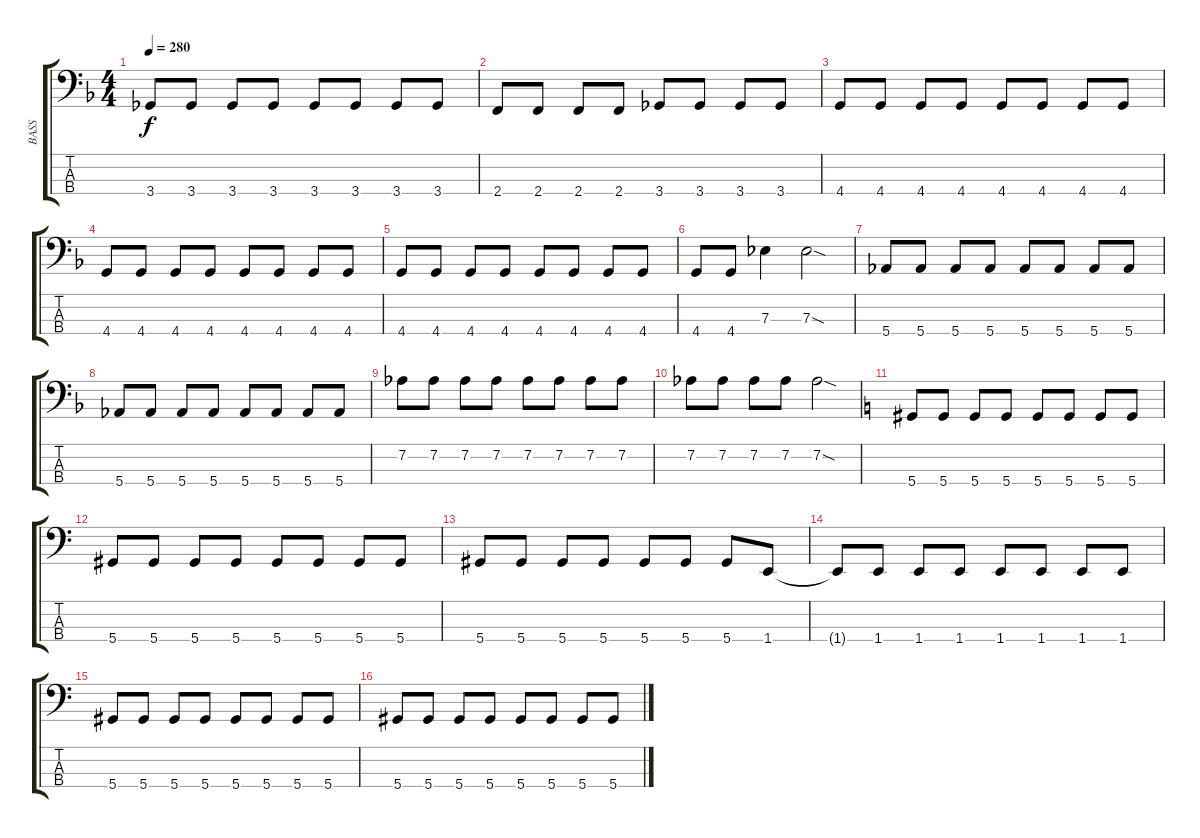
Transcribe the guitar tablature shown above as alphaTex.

\track ("BASS" "BASS") {instrument electricbassfinger}
\staff {score tabs}
\tuning (Gb2 Db2 Ab1 Eb1) {hide}
\ts (4 4)
\tempo 280
\clef f4
\ks dminor
3.4.8{dy f} 3.4.8 3.4.8 3.4.8 3.4.8 3.4.8 3.4.8 3.4.8 |
2.4.8 2.4.8 2.4.8 2.4.8 3.4.8 3.4.8 3.4.8 3.4.8 |
4.4.8 4.4.8 4.4.8 4.4.8 4.4.8 4.4.8 4.4.8 4.4.8 |
4.4.8 4.4.8 4.4.8 4.4.8 4.4.8 4.4.8 4.4.8 4.4.8 |
4.4.8 4.4.8 4.4.8 4.4.8 4.4.8 4.4.8 4.4.8 4.4.8 |
4.4.8 4.4.8 7.3.4 7.3{sod}.2 |
5.4.8 5.4.8 5.4.8 5.4.8 5.4.8 5.4.8 5.4.8 5.4.8 |
5.4.8 5.4.8 5.4.8 5.4.8 5.4.8 5.4.8 5.4.8 5.4.8 |
7.2.8 7.2.8 7.2.8 7.2.8 7.2.8 7.2.8 7.2.8 7.2.8 |
7.2.8 7.2.8 7.2.8 7.2.8 7.2{sod}.2 |
\ks c
5.4.8 5.4.8 5.4.8 5.4.8 5.4.8 5.4.8 5.4.8 5.4.8 |
5.4.8 5.4.8 5.4.8 5.4.8 5.4.8 5.4.8 5.4.8 5.4.8 |
5.4.8 5.4.8 5.4.8 5.4.8 5.4.8 5.4.8 5.4.8 1.4.8 |
1.4{t}.8 1.4.8 1.4.8 1.4.8 1.4.8 1.4.8 1.4.8 1.4.8 |
5.4.8 5.4.8 5.4.8 5.4.8 5.4.8 5.4.8 5.4.8 5.4.8 |
5.4.8 5.4.8 5.4.8 5.4.8 5.4.8 5.4.8 5.4.8 5.4.8
